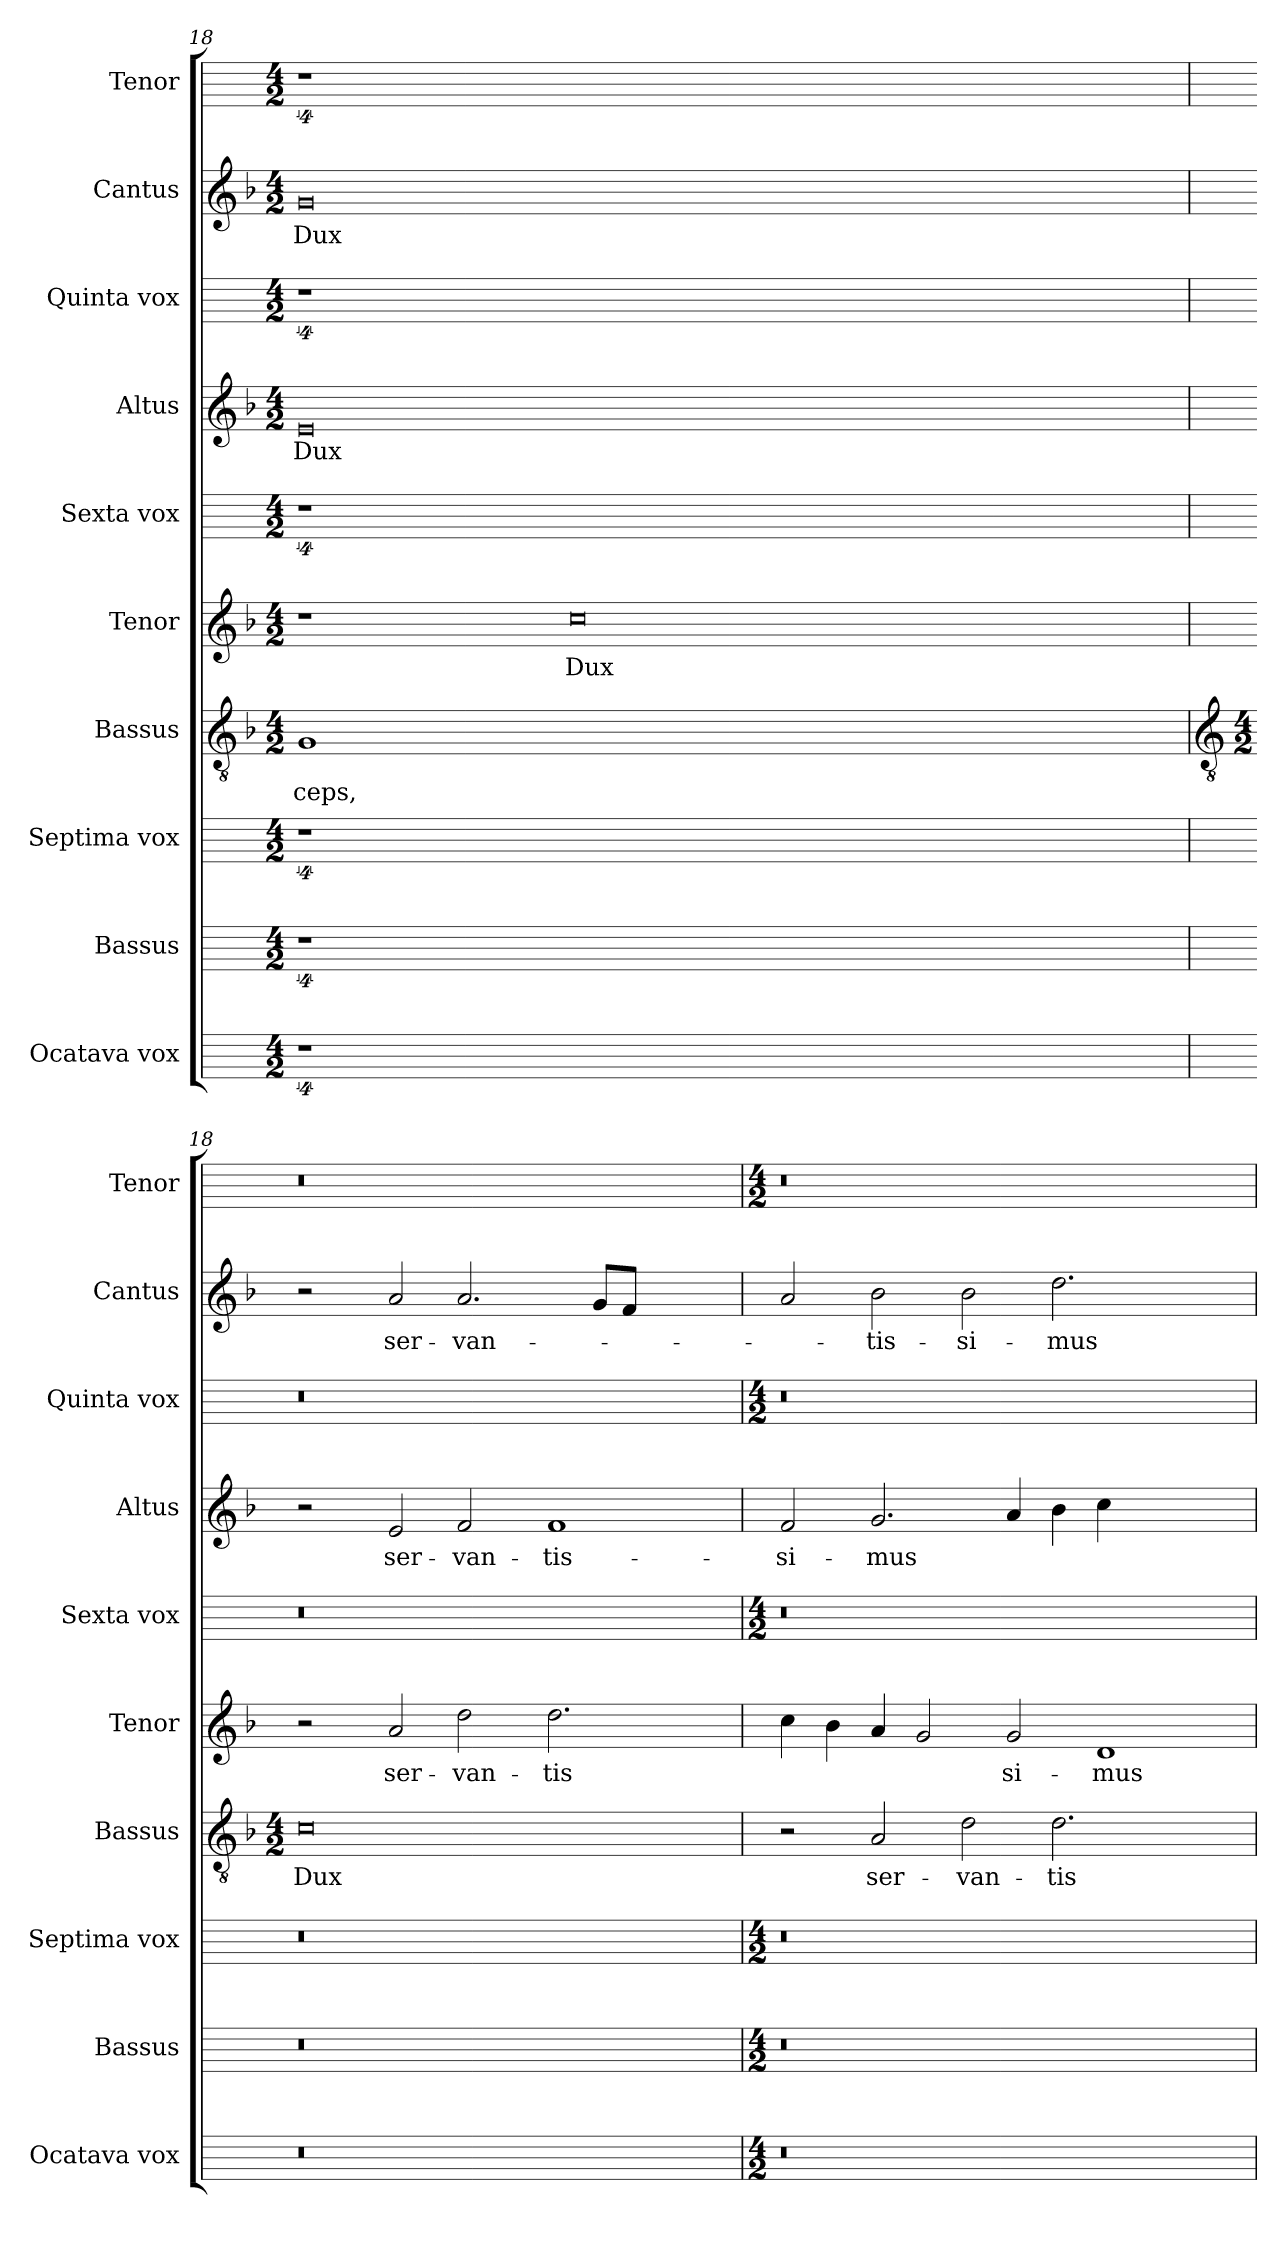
**kern	**kern	**kern	**kern	**text	**kern	**text	**kern	**kern	**text	**kern	**kern	**text	**kern
*part10	*part9	*part8	*part7	*part7	*part6	*part6	*part5	*part4	*part4	*part3	*part2	*part2	*part1
*staff10	*staff9	*staff8	*staff7	*staff7	*staff6	*staff6	*staff5	*staff4	*staff4	*staff3	*staff2	*staff2	*staff1
*I"Ocatava vox	*I"Bassus	*I"Septima vox	*I"Bassus	*	*I"Tenor	*	*I"Sexta vox	*I"Altus	*	*I"Quinta vox	*I"Cantus	*	*I"Tenor
*I'Ocatava vox	*I'Bassus	*I'Septima vox	*I'Bassus	*	*I'Tenor	*	*I'Sexta vox	*I'Altus	*	*I'Quinta vox	*I'Cantus	*	*I'Tenor
!!LO:LB:g=z
*	*	*	*clefGv2	*	*clefG2	*	*	*clefG2	*	*	*clefG2	*	*
*	*	*	*k[b-]	*	*k[b-]	*	*	*k[b-]	*	*	*k[b-]	*	*
*	*	*	*F:	*	*F:	*	*	*F:	*	*	*F:	*	*
*M4/2	*M4/2	*M4/2	*M4/2	*	*M4/2	*	*M4/2	*M4/2	*	*M4/2	*M4/2	*	*M4/2
=18	=18	=18	=18	=18	=18	=18	=18	=18	=18	=18	=18	=18	=18
!	!	!	!	!LO:LY:b	!	!	!	!	!LO:LY:b	!	!	!LO:LY:b	!
*	*	*	*	*	*^	*	*	*	*	*	*	*	*
4%11r	4%11r	4%11r	1G	ceps,	1r	1ryy	.	4%11r	0e	Dux	4%11r	0g	Dux	4%11r
!	!	!	!	!	!	!	!LO:LY:b	!	!	!	!	!	!	!
.	.	.	0ryy	.	0cc	1ryy	Dux	.	.	.	.	.	.	.
.	.	.	.	.	.	1ryy	.	.	1ryy	.	.	1ryy	.	.
4ryy	4ryy	4ryy	.	.	.	.	.	4ryy	.	.	4ryy	.	.	4ryy
!!LO:LB:g=z
=18	=18	=18	=18	=18	=18	=18	=18	=18	=18	=18	=18	=18	=18	=18
*	*	*	*clefGv2	*	*	*	*	*	*	*	*	*	*	*
*	*	*	*M4/2	*	*	*	*	*	*	*	*	*	*	*
!	!	!	!	!LO:LY:b	!	!	!	!	!	!	!	!	!	!
0r	0r	0r	0c	Dux	2r	4ryy	.	0r	2r	.	0r	2r	.	0r
.	.	.	.	.	.	1ryy	.	.	.	.	.	.	.	.
!	!	!	!	!	!	!	!LO:LY:b	!	!	!LO:LY:b	!	!	!LO:LY:b	!
.	.	.	.	.	2a	.	ser-	.	2e	ser-	.	2a	ser-	.
!	!	!	!	!	!	!	!LO:LY:b	!	!	!LO:LY:b	!	!	!LO:LY:b	!
.	.	.	.	.	2dd	.	-van-	.	2f	-van-	.	2.a	-van-	.
.	.	.	.	.	.	1ryy	.	.	.	.	.	.	.	.
!	!	!	!	!	!	!	!LO:LY:b	!	!	!LO:LY:b	!	!	!	!
.	.	.	.	.	2.dd	.	-tis	.	1f	-tis-	.	.	.	.
.	.	.	.	.	.	.	.	.	.	.	.	8gL	.	.
.	.	.	.	.	.	.	.	.	.	.	.	8fJ	.	.
2ryy	2ryy	2ryy	2ryy	.	.	.	.	2ryy	.	.	2ryy	2ryy	.	2ryy
.	.	.	.	.	4ryy	4ryy	.	.	.	.	.	.	.	.
!!LO:LB:g=z
=19	=19	=19	=19	=19	=19	=19	=19	=19	=19	=19	=19	=19	=19	=19
*M4/2	*M4/2	*M4/2	*	*	*	*	*	*M4/2	*	*	*M4/2	*	*	*M4/2
!	!	!	!	!	!	!	!	!	!	!LO:LY:b	!	!	!	!
0r	0r	0r	2r	.	4cc	1ryy	.	0r	2f	-si-	0r	2a	.	0r
.	.	.	.	.	4b-	.	.	.	.	.	.	.	.	.
!	!	!	!	!LO:LY:b	!	!	!	!	!	!LO:LY:b	!	!	!LO:LY:b	!
.	.	.	2A	ser-	4a	.	.	.	2.g	-mus	.	2b-	-tis-	.
.	.	.	.	.	2g	.	.	.	.	.	.	.	.	.
!	!	!	!	!LO:LY:b	!	!	!	!	!	!	!	!	!LO:LY:b	!
.	.	.	2d	-van-	.	1..ryy	.	.	.	.	.	2b-	-si-	.
!	!	!	!	!	!	!	!LO:LY:b	!	!	!	!	!	!	!
.	.	.	.	.	2g	.	si-	.	4a	.	.	.	.	.
!	!	!	!	!LO:LY:b	!	!	!	!	!	!	!	!	!LO:LY:b	!
.	.	.	2.d	-tis-	.	.	.	.	4b-	.	.	2.dd	-mus	.
!	!	!	!	!	!	!	!LO:LY:b	!	!	!	!	!	!	!
.	.	.	.	.	1d	.	-mus	.	4cc	.	.	.	.	.
2.ryy	2.ryy	2.ryy	.	.	.	.	.	2.ryy	2.ryy	.	2.ryy	.	.	2.ryy
.	.	.	2ryy	.	.	.	.	.	.	.	.	2ryy	.	.
*	*	*	*	*	*v	*v	*	*	*	*	*	*	*	*
=	=	=	=	=	=	=	=	=	=	=	=	=	=
*-	*-	*-	*-	*-	*-	*-	*-	*-	*-	*-	*-	*-	*-
